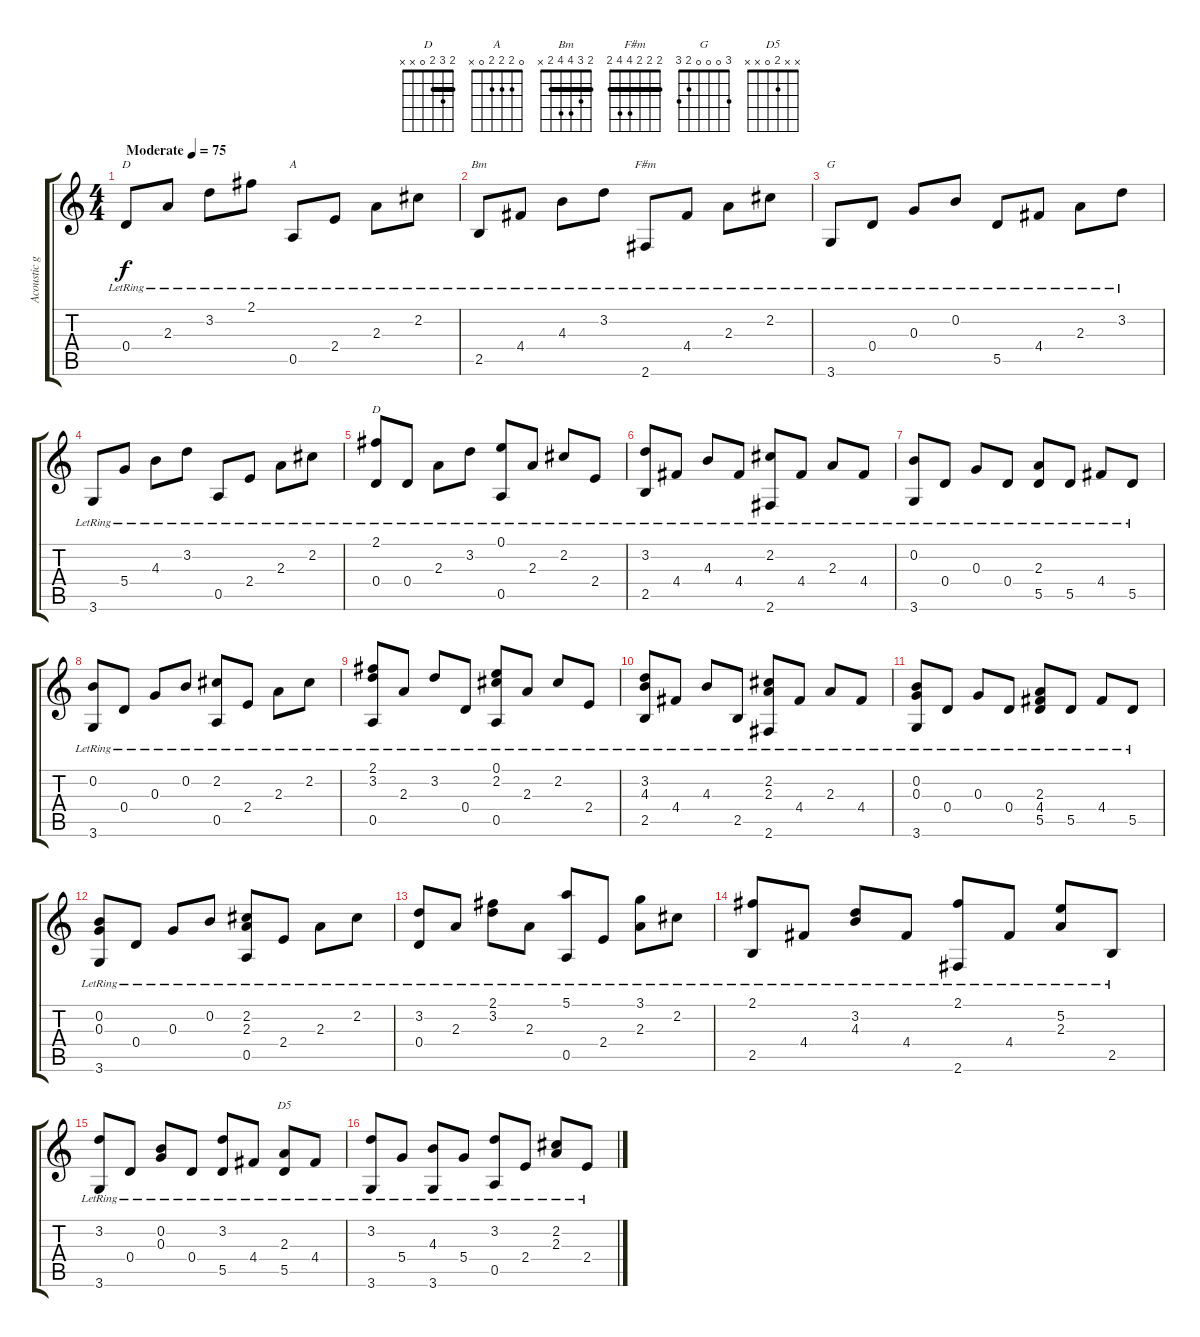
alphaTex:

\track ("Acoustic guitar" "Acoustic g") {instrument acousticguitarnylon}
\staff {score tabs}
\tuning (E4 B3 G3 D3 A2 E2) {hide}
\chord ("D" 2 3 2 0 0 0) {barre 2}
\chord ("A" 0 2 2 2 0 x)
\chord ("Bm" 2 3 4 4 2 x) {barre 2}
\chord ("F#m" 2 2 2 4 4 2) {barre 2}
\chord ("G" 3 0 0 0 2 3)
\chord ("D" 2 3 2 0 x x) {barre 2}
\chord ("D5" x x 2 0 x x)
\ts (4 4)
\tempo (75 "Moderate")
\clef g2
\ks c
0.4{lr}.8{ch "D" dy f instrument acousticguitarnylon} 2.3{lr}.8 3.2{lr}.8 2.1{lr}.8 0.5{lr}.8{ch "A"} 2.4{lr}.8 2.3{lr}.8 2.2{lr}.8 |
2.5{lr}.8{ch "Bm"} 4.4{lr}.8 4.3{lr}.8 3.2{lr}.8 2.6{lr}.8{ch "F#m"} 4.4{lr}.8 2.3{lr}.8 2.2{lr}.8 |
3.6{lr}.8{ch "G"} 0.4{lr}.8 0.3{lr}.8 0.2{lr}.8 5.5{lr}.8 4.4{lr}.8 2.3{lr}.8 3.2{lr}.8 |
3.6{lr}.8 5.4{lr}.8 4.3{lr}.8 3.2{lr}.8 0.5{lr}.8 2.4{lr}.8 2.3{lr}.8 2.2{lr}.8 |
(2.1{lr} 0.4{lr}).8{ch "D"} 0.4{lr}.8 2.3{lr}.8 3.2{lr}.8 (0.1{lr} 0.5{lr}).8 2.3{lr}.8 2.2{lr}.8 2.4{lr}.8 |
(3.2{lr} 2.5{lr}).8 4.4{lr}.8 4.3{lr}.8 4.4{lr}.8 (2.2{lr} 2.6{lr}).8 4.4{lr}.8 2.3{lr}.8 4.4{lr}.8 |
(0.2{lr} 3.6{lr}).8 0.4{lr}.8 0.3{lr}.8 0.4{lr}.8 (2.3{lr} 5.5{lr}).8 5.5{lr}.8 4.4{lr}.8 5.5{lr}.8 |
(0.2{lr} 3.6{lr}).8 0.4{lr}.8 0.3{lr}.8 0.2{lr}.8 (2.2{lr} 0.5{lr}).8 2.4{lr}.8 2.3{lr}.8 2.2{lr}.8 |
(2.1{lr} 3.2{lr} 0.5).8 2.3{lr}.8 3.2{lr}.8 0.4{lr}.8 (0.1{lr} 2.2{lr} 0.5{lr}).8 2.3{lr}.8 2.2{lr}.8 2.4{lr}.8 |
(3.2{lr} 4.3{lr} 2.5{lr}).8 4.4{lr}.8 4.3{lr}.8 2.5{lr}.8 (2.2{lr} 2.3{lr} 2.6{lr}).8 4.4{lr}.8 2.3{lr}.8 4.4{lr}.8 |
(0.2{lr} 0.3{lr} 3.6{lr}).8 0.4{lr}.8 0.3{lr}.8 0.4{lr}.8 (2.3{lr} 4.4{lr} 5.5{lr}).8 5.5{lr}.8 4.4{lr}.8 5.5{lr}.8 |
(0.2{lr} 0.3{lr} 3.6{lr}).8 0.4{lr}.8 0.3{lr}.8 0.2{lr}.8 (2.2{lr} 2.3{lr} 0.5{lr}).8 2.4{lr}.8 2.3{lr}.8 2.2{lr}.8 |
(3.2{lr} 0.4{lr}).8 2.3{lr}.8 (2.1{lr} 3.2{lr}).8 2.3{lr}.8 (5.1{lr} 0.5{lr}).8 2.4{lr}.8 (3.1{lr} 2.3{lr}).8 2.2{lr}.8 |
(2.1{lr} 2.5{lr}).8 4.4{lr}.8 (3.2{lr} 4.3{lr}).8 4.4{lr}.8 (2.1{lr} 2.6{lr}).8 4.4{lr}.8 (5.2{lr} 2.3{lr}).8 2.5{lr}.8 |
(3.2{lr} 3.6{lr}).8 0.4{lr}.8 (0.2{lr} 0.3{lr}).8 0.4{lr}.8 (3.2{lr} 5.5{lr}).8 4.4{lr}.8 (2.3{lr} 5.5{lr}).8{ch "D5"} 4.4{lr}.8 |
(3.2{lr} 3.6{lr}).8 5.4{lr}.8 (4.3{lr} 3.6{lr}).8 5.4{lr}.8 (3.2{lr} 0.5{lr}).8 2.4{lr}.8 (2.2{lr} 2.3{lr}).8 2.4{lr}.8
